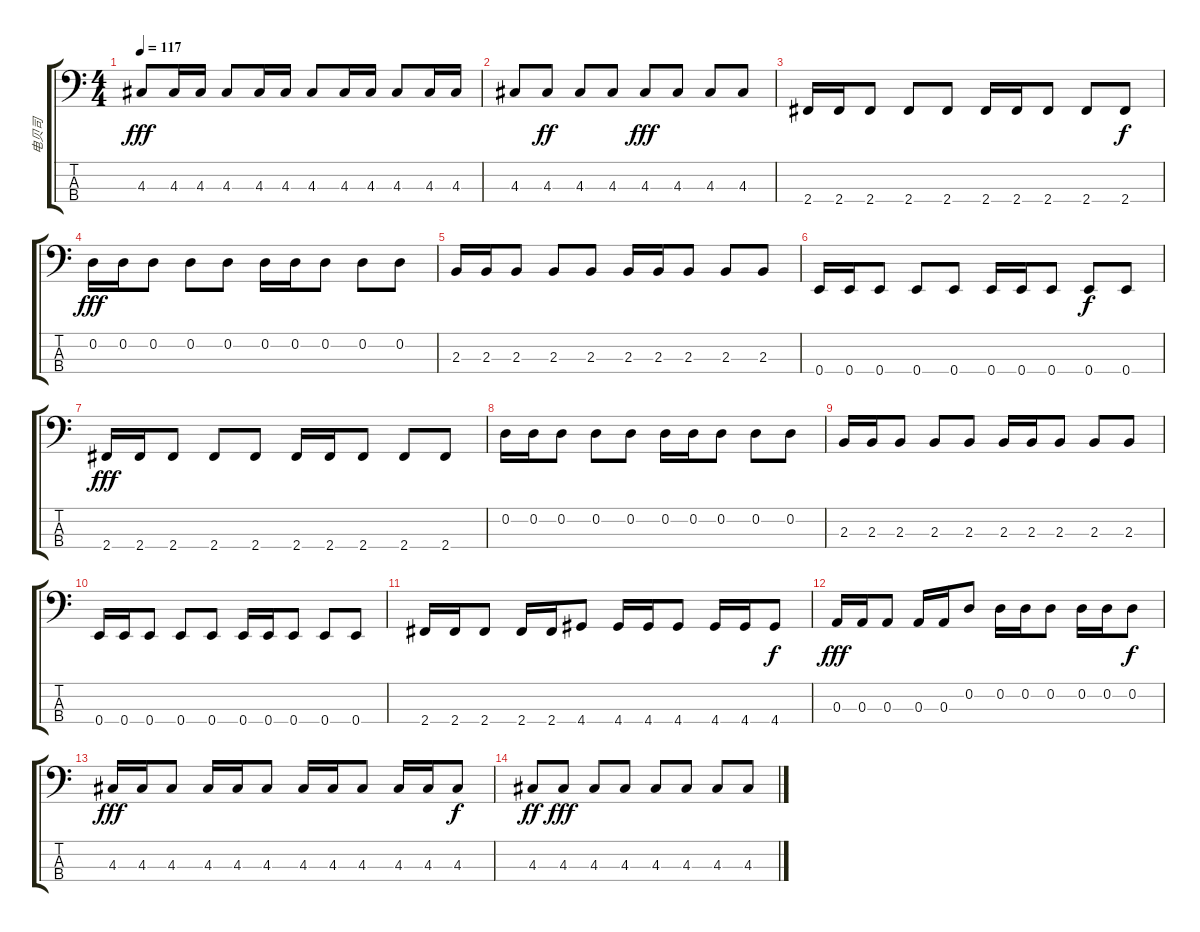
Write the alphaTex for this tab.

\track ("电贝司" "电贝司") {instrument electricbasspick}
\staff {score tabs}
\tuning (G2 D2 A1 E1) {hide}
\ts (4 4)
\tempo 117
\clef f4
\ks c
4.3.8{dy fff} 4.3.16 4.3.16 4.3.8 4.3.16 4.3.16 4.3.8 4.3.16 4.3.16 4.3.8 4.3.16 4.3.16 |
4.3.8 4.3.8{dy ff} 4.3.8 4.3.8 4.3.8{dy fff} 4.3.8 4.3.8 4.3.8 |
2.4.16 2.4.16 2.4.8 2.4.8 2.4.8 2.4.16 2.4.16 2.4.8 2.4.8 2.4.8{dy f} |
0.2.16{dy fff} 0.2.16 0.2.8 0.2.8 0.2.8 0.2.16 0.2.16 0.2.8 0.2.8 0.2.8 |
2.3.16 2.3.16 2.3.8 2.3.8 2.3.8 2.3.16 2.3.16 2.3.8 2.3.8 2.3.8 |
0.4.16 0.4.16 0.4.8 0.4.8 0.4.8 0.4.16 0.4.16 0.4.8 0.4.8{dy f} 0.4.8 |
2.4.16{dy fff} 2.4.16 2.4.8 2.4.8 2.4.8 2.4.16 2.4.16 2.4.8 2.4.8 2.4.8 |
0.2.16 0.2.16 0.2.8 0.2.8 0.2.8 0.2.16 0.2.16 0.2.8 0.2.8 0.2.8 |
2.3.16 2.3.16 2.3.8 2.3.8 2.3.8 2.3.16 2.3.16 2.3.8 2.3.8 2.3.8 |
0.4.16 0.4.16 0.4.8 0.4.8 0.4.8 0.4.16 0.4.16 0.4.8 0.4.8 0.4.8 |
2.4.16 2.4.16 2.4.8 2.4.16 2.4.16 4.4.8 4.4.16 4.4.16 4.4.8 4.4.16 4.4.16 4.4.8{dy f} |
0.3.16{dy fff} 0.3.16 0.3.8 0.3.16 0.3.16 0.2.8 0.2.16 0.2.16 0.2.8 0.2.16 0.2.16 0.2.8{dy f} |
4.3.16{dy fff} 4.3.16 4.3.8 4.3.16 4.3.16 4.3.8 4.3.16 4.3.16 4.3.8 4.3.16 4.3.16 4.3.8{dy f} |
4.3.8{dy ff} 4.3.8{dy fff} 4.3.8 4.3.8 4.3.8 4.3.8 4.3.8 4.3.8
